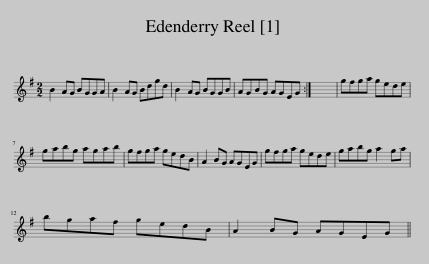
X:1
L:1/8
M:2/2
I:linebreak $
K:G
V:1 treble
V:1
 B2 AG BGGA | B2 AG Bdgd | B2 AG BGGB | AGBG AGEG :| x8 | %5
 gfga gede |$ gabg agab | gfga gedB | A2 BG AGEG | gfga gede | %10
 gabg a2 ga |$ bgaf gedB | A2 BG AGEG || %13
